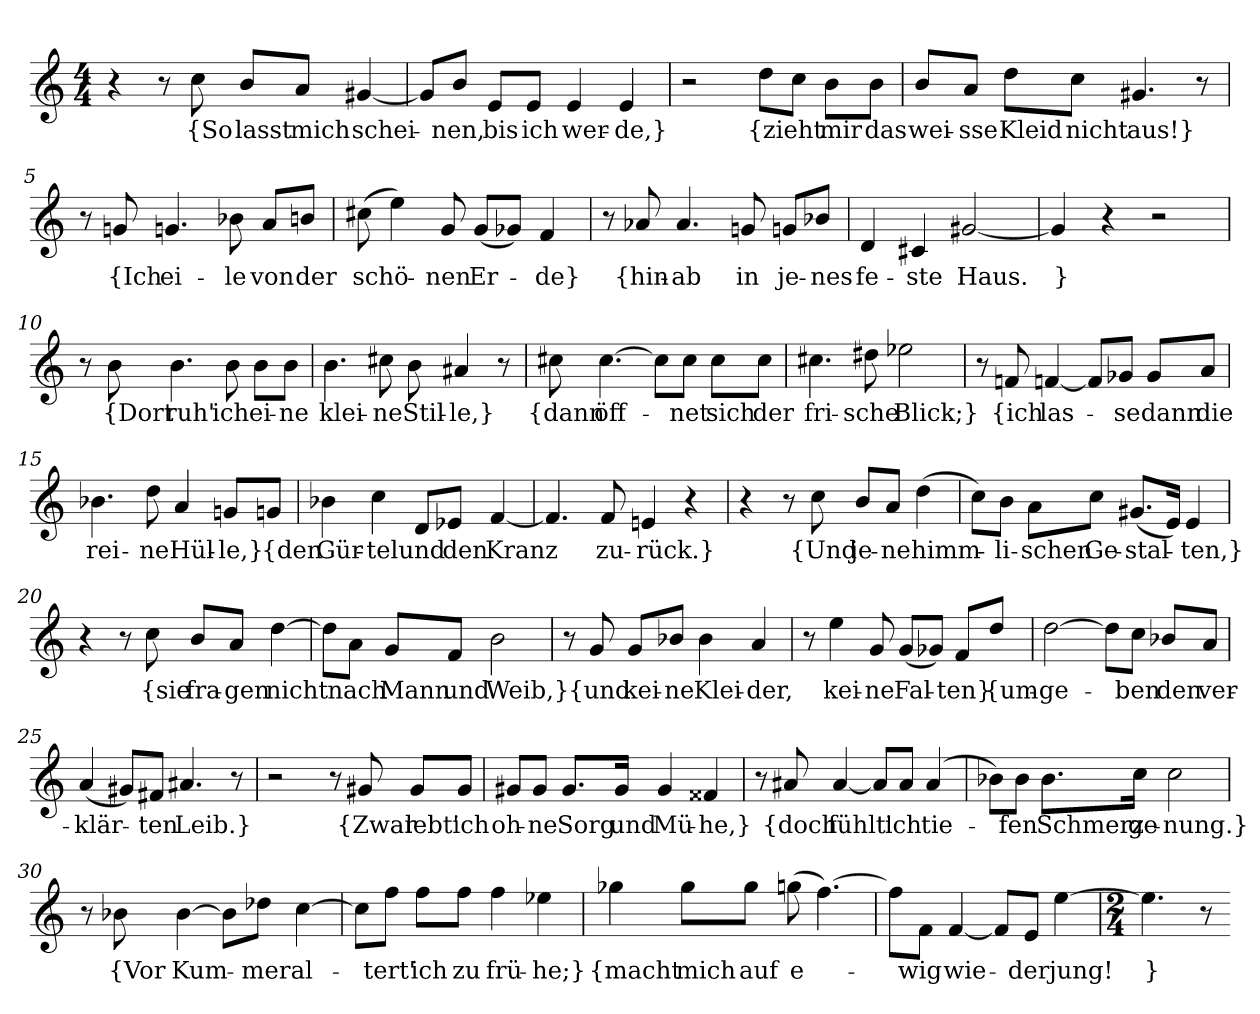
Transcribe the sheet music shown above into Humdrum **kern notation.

**kern	**text
*part1	*part1
*staff1	*staff1
*clefG2	*
*k[]	*
*M4/4	*
=1	=1
4r	.
8r	.
8cc	{So
8b/L	lasst
8a/J	mich
[4g#X	schei-
=2	=2
8g#/L]	.
8b/J	-nen,
8e/L	bis
8e/J	ich
4e	wer-
4e	-de,}
=3	=3
2r	.
8dd\L	{zieht
8cc\J	.
8b\L	mir
8b\J	das
=4	=4
8b/L	wei-
8a/J	-sse
8dd\L	Kleid
8cc\J	nicht
4.g#X	aus!}
8r	.
=5	=5
8r	.
8gn	{Ich
4.gn	ei-
8b-X	-le
8a/L	von
8bn/J	der
=6	=6
(8cc#X	schö-
4ee)	.
8g	-nen
(8g/L	Er-
8g-X/J)	.
4f	-de}
=7	=7
8r	.
8a-X	{hin-
4.a-	-ab
8gn	in
8gn/L	je-
8b-X/J	-nes
=8	=8
4d	fe-
4c#X	-ste
[2g#X	Haus.
=9	=9
4g#]	}
4r	.
2r	.
=10	=10
8r	.
8b	{Dort
4.b	ruh'
8b	ich
8b\L	ei-
8b\J	-ne
=11	=11
4.b	klei-
8cc#X	-ne
8b	Stil-
4a#X	-le,}
8r	.
=12	=12
8cc#X	{dann
[4.cc#	öff-
8cc#\L]	.
8cc#\J	-net
8cc#\L	sich
8cc#\J	der
=13	=13
4.cc#X	fri-
8dd#X	-sche
2ee-X	Blick;}
=14	=14
8r	.
8fn	{ich
[4fn	las-
8fn/L]	.
8g-X/J	-se
8g-/L	dann
8a/J	die
=15	=15
4.b-X	rei-
8dd	-ne
4a	Hül-
8gn/L	-le,}
8gn/J	{den
=16	=16
4b-X	Gür-
4cc	-tel
8d/L	und
8e-X/J	den
[4f	Kranz
=17	=17
4.f]	.
8f	zu-
4en	-rück.}
4r	.
=18	=18
4r	.
8r	.
8cc	{Und
8b/L	je-
8a/J	-ne
(4dd	himm-
=19	=19
8cc\L)	.
8b\J	-li-
8a\L	-schen
8cc\J	Ge-
(8.g#X/L	-stal-
16e/Jk)	.
4e	-ten,}
=20	=20
4r	.
8r	.
8cc	{sie
8b/L	fra-
8a/J	-gen
[4dd	nicht
=21	=21
8dd\L]	.
8a\J	nach
8g/L	Mann
8f/J	und
2b	Weib,}
=22	=22
8r	.
8g	{und
8g/L	kei-
8b-X/J	-ne
4b-	Klei-
4a	-der,
=23	=23
8r	.
4ee	kei-
8g	-ne
(8g/L	Fal-
8g-X/J)	.
8f/L	-ten}
8dd/J	{um-
=24	=24
[2dd	-ge-
8dd\L]	.
8cc\J	-ben
8b-X/L	den
8a/J	ver-
=25	=25
(4a	-klär-
8g#X/L)	.
8f#X/J	-ten
4.a#X	Leib.}
8r	.
=26	=26
2r	.
8r	.
8g#X	{Zwar
8g#/L	lebt'
8g#/J	ich
=27	=27
8g#X/L	oh-
8g#/J	-ne
8.g#/L	Sorg
16g#/Jk	und
4g#	Mü-
4f##X	-he,}
=28	=28
8r	.
8a#X	{doch
[4a#	fühlt'
8a#/L]	.
8a#/J	ich
(4a#	tie-
=29	=29
8b-X\L)	.
8b-\J	-fen
8.b-\L	Schmerz
16cc\Jk	ge-
2cc	-nung.}
=30	=30
8r	.
8b-X	{Vor
[4b-	Kum-
8b-\L]	.
8dd-X\J	-mer
[4cc	al-
=31	=31
8cc\L]	.
8ff\J	-tert'
8ff\L	ich
8ff\J	zu
4ff	frü-
4ee-X	-he;}
=32	=32
4gg-X	{macht
8gg-\L	mich
8gg-\J	auf
(8ggn	e-
[4.ff)	.
=33	=33
8ff\L]	.
8f\J	-wig
[4f	wie-
8f/L]	.
8e/J	-der
[4ee	jung!
=34	=34
*M2/4	*
4.ee]	}
8r	.
=-	=-
*-	*-
